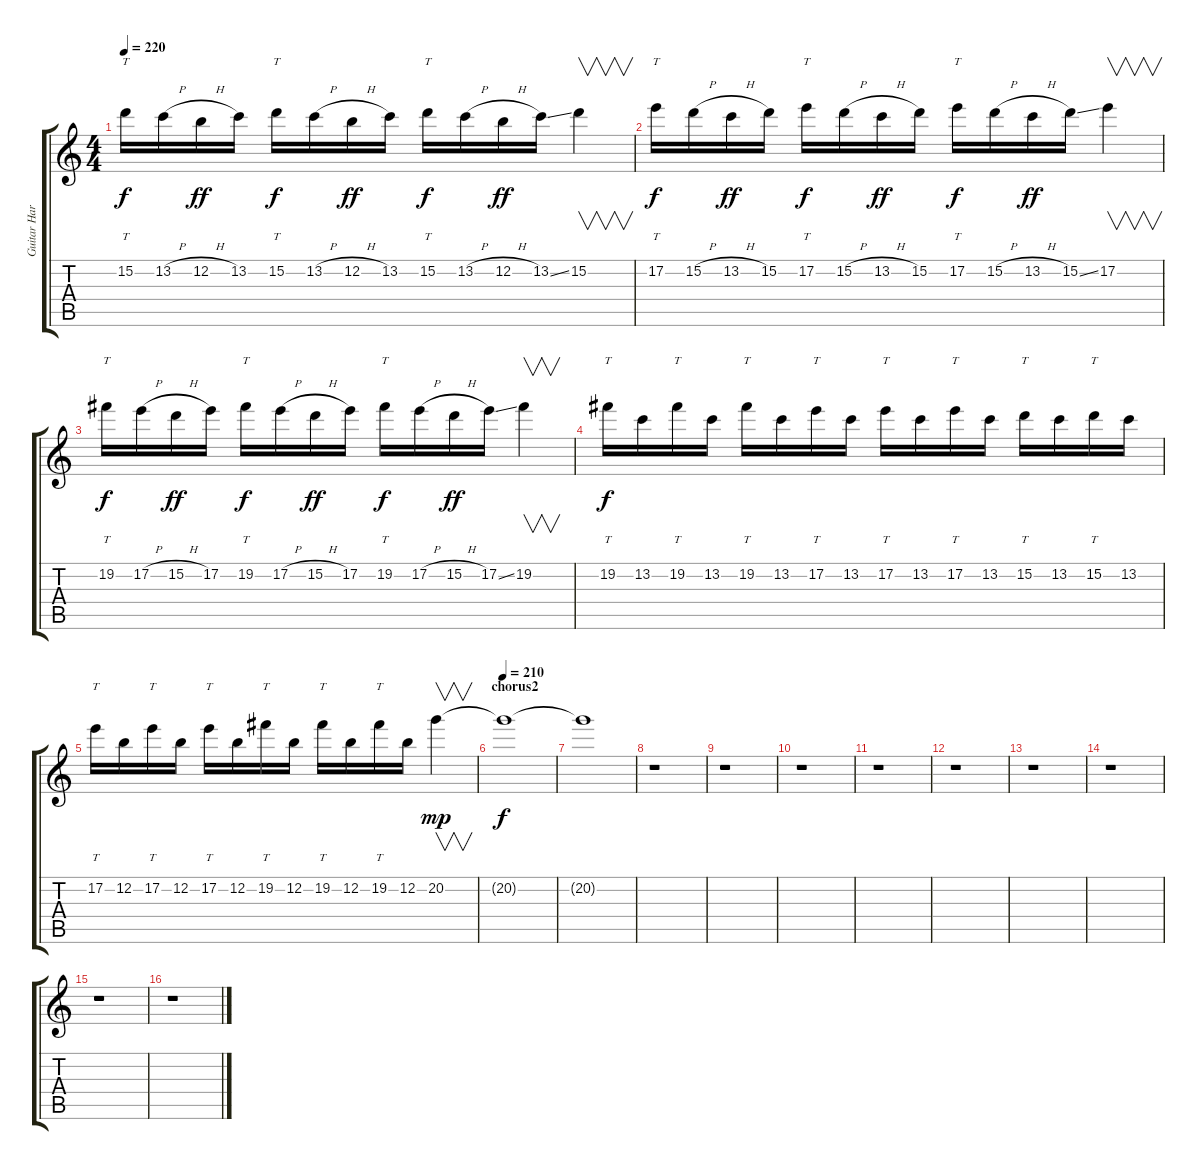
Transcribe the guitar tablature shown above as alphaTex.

\track ("Guitar Harms" "Guitar Har") {instrument distortionguitar}
\staff {score tabs}
\tuning (E4 B3 G3 D3 A2 E2) {hide}
\ts (4 4)
\tempo 220
\clef g2
\ks c
15.2.16{tt dy f} 13.2{h}.16 12.2{h}.16{dy ff} 13.2.16 15.2.16{tt dy f} 13.2{h}.16 12.2{h}.16{dy ff} 13.2.16 15.2.16{tt dy f} 13.2{h}.16 12.2{h}.16{dy ff} 13.2{ss}.16 15.2.4{v} |
17.2.16{tt dy f} 15.2{h}.16 13.2{h}.16{dy ff} 15.2.16 17.2.16{tt dy f} 15.2{h}.16 13.2{h}.16{dy ff} 15.2.16 17.2.16{tt dy f} 15.2{h}.16 13.2{h}.16{dy ff} 15.2{ss}.16 17.2.4{v} |
19.2.16{tt dy f} 17.2{h}.16 15.2{h}.16{dy ff} 17.2.16 19.2.16{tt dy f} 17.2{h}.16 15.2{h}.16{dy ff} 17.2.16 19.2.16{tt dy f} 17.2{h}.16 15.2{h}.16{dy ff} 17.2{ss}.16 19.2.4{v} |
19.2.16{tt dy f} 13.2.16 19.2.16{tt} 13.2.16 19.2.16{tt} 13.2.16 17.2.16{tt} 13.2.16 17.2.16{tt} 13.2.16 17.2.16{tt} 13.2.16 15.2.16{tt} 13.2.16 15.2.16{tt} 13.2.16 |
17.2.16{tt} 12.2.16 17.2.16{tt} 12.2.16 17.2.16{tt} 12.2.16 19.2.16{tt} 12.2.16 19.2.16{tt} 12.2.16 19.2.16{tt} 12.2.16 20.2.4{v dy mp} |
\section ("" "chorus2")
\tempo 210
20.2{t}.1{dy f} |
20.2{t}.1 |
r.1 |
r.1 |
r.1 |
r.1 |
r.1 |
r.1 |
r.1 |
r.1 |
r.1
